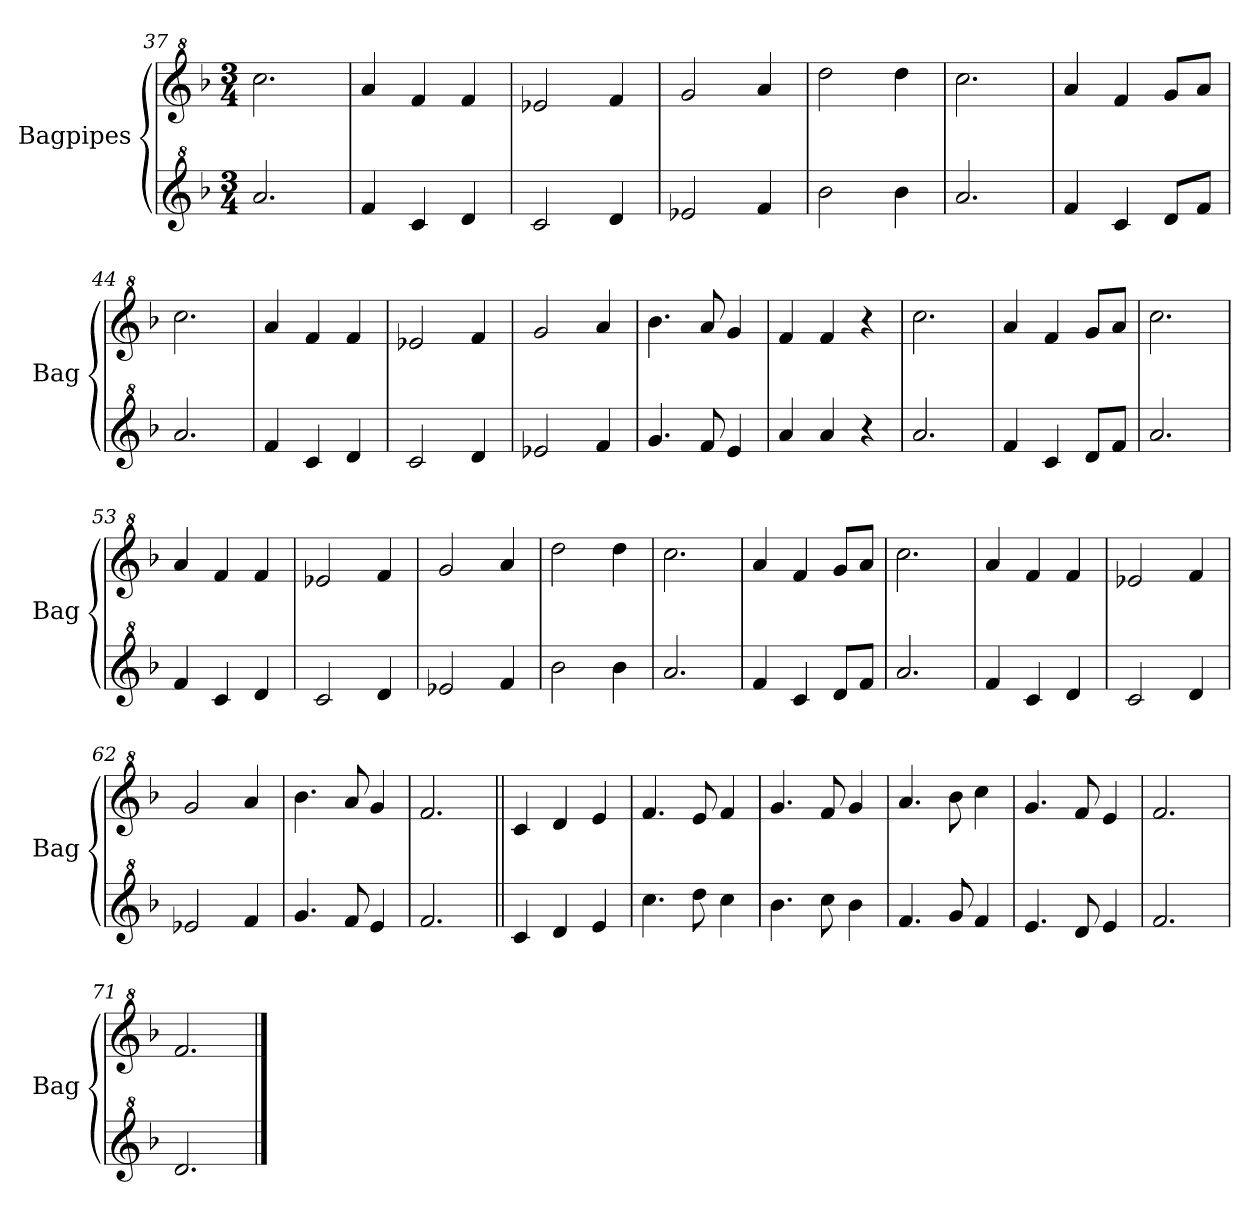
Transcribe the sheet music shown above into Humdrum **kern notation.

**kern	**kern
*part2	*part1
*staff2	*staff1
*I"Bagpipes	*I"Bagpipes
*I'Bag	*I'Bag
*clefG^2	*clefG^2
*k[b-]	*k[b-]
*F:	*F:
*M3/4	*M3/4
=37	=37
2.aa/	2.ccc\
=38	=38
4ff/	4aa/
4cc/	4ff/
4dd/	4ff/
=39	=39
2cc/	2ee-X/
4dd/	4ff/
!!LO:LB:g=z
=40	=40
2ee-X/	2gg/
4ff/	4aa/
=41	=41
2bb-\	2ddd\
4bb-\	4ddd\
=42	=42
2.aa/	2.ccc\
=43	=43
4ff/	4aa/
4cc/	4ff/
8dd/L	8gg/L
8ff/J	8aa/J
=44	=44
2.aa/	2.ccc\
=45	=45
4ff/	4aa/
4cc/	4ff/
4dd/	4ff/
=46	=46
2cc/	2ee-X/
4dd/	4ff/
=47	=47
2ee-X/	2gg/
4ff/	4aa/
=48	=48
4.gg/	4.bb-\
8ff/	8aa/
4ee/	4gg/
=49	=49
4aa/	4ff/
4aa/	4ff/
4r	4r
=50	=50
2.aa/	2.ccc\
=51	=51
4ff/	4aa/
4cc/	4ff/
8dd/L	8gg/L
8ff/J	8aa/J
=52	=52
2.aa/	2.ccc\
=53	=53
4ff/	4aa/
4cc/	4ff/
4dd/	4ff/
!!LO:LB:g=z
=54	=54
2cc/	2ee-X/
4dd/	4ff/
=55	=55
2ee-X/	2gg/
4ff/	4aa/
=56	=56
2bb-\	2ddd\
4bb-\	4ddd\
=57	=57
2.aa/	2.ccc\
=58	=58
4ff/	4aa/
4cc/	4ff/
8dd/L	8gg/L
8ff/J	8aa/J
=59	=59
2.aa/	2.ccc\
=60	=60
4ff/	4aa/
4cc/	4ff/
4dd/	4ff/
=61	=61
2cc/	2ee-X/
4dd/	4ff/
=62	=62
2ee-X/	2gg/
4ff/	4aa/
=63	=63
4.gg/	4.bb-\
8ff/	8aa/
4ee/	4gg/
=64	=64
2.ff/	2.ff/
=65||	=65||
4cc/	4cc/
4dd/	4dd/
4ee/	4ee/
=66	=66
4.ccc\	4.ff/
8ddd\	8ee/
4ccc\	4ff/
=67	=67
4.bb-\	4.gg/
8ccc\	8ff/
4bb-\	4gg/
!!LO:LB:g=z
=68	=68
4.ff/	4.aa/
8gg/	8bb-\
4ff/	4ccc\
=69	=69
4.ee/	4.gg/
8dd/	8ff/
4ee/	4ee/
=70	=70
2.ff/	2.ff/
=71	=71
2.dd/	2.ff/
==	==
*-	*-
